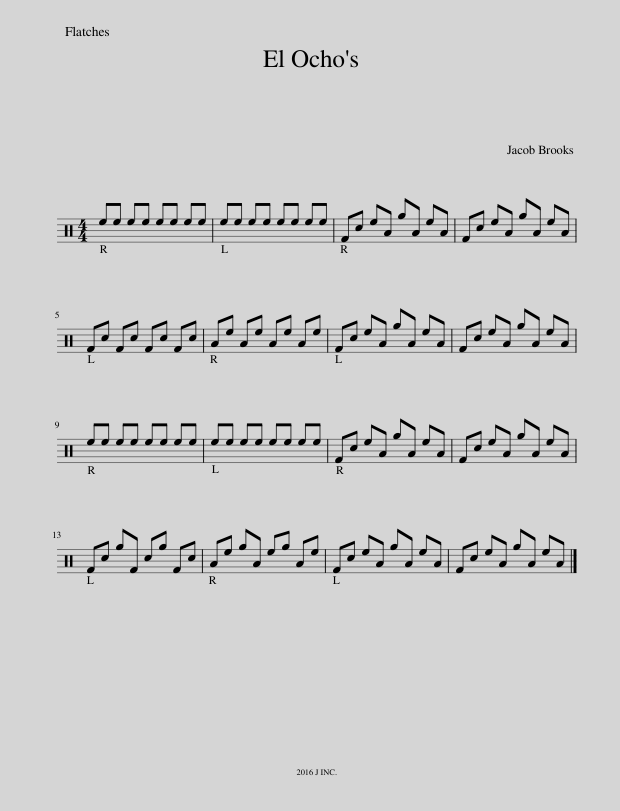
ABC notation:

X:1
L:1/8
M:4/4
I:linebreak $
K:C
V:1 perc
K:none
V:1
 ee ee ee ee | ee ee ee ee | Fc eA gA eA | Fc eA gA eA |$ Fc Fc Fc Fc | %5
 Ae Ae Ae Ae | Fc eA gA eA | Fc eA gA eA |$ ee ee ee ee | ee ee ee ee | %10
 Fc eA gA eA | Fc eA gA eA |$ Fc gF cg Fc | Ae gA eg Ae | Fc eA gA eA | %15
 Fc eA gA eA |] %16
